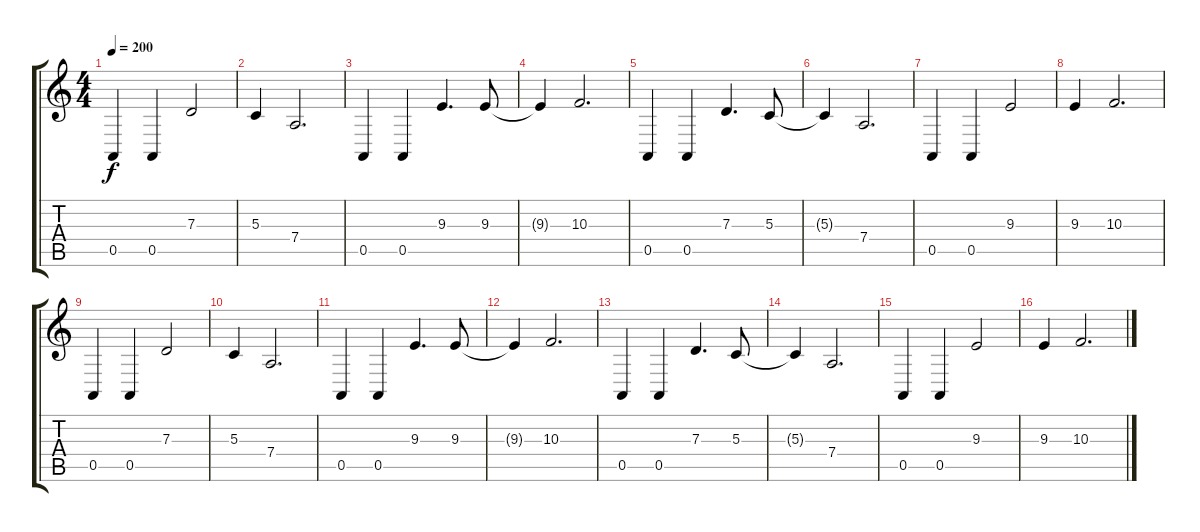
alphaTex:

\track "" {instrument drawbarorgan}
\staff {score tabs}
\tuning (E4 B3 G3 D3 A2 E2) {hide}
\ts (4 4)
\tempo 200
\clef g2
\ks c
0.5.4{dy f} 0.5.4 7.3.2 |
5.3.4 7.4.2{d} |
0.5.4 0.5.4 9.3.4{d} 9.3.8 |
9.3{t}.4 10.3.2{d} |
0.5.4 0.5.4 7.3.4{d} 5.3.8 |
5.3{t}.4 7.4.2{d} |
0.5.4 0.5.4 9.3.2 |
9.3.4 10.3.2{d} |
0.5.4 0.5.4 7.3.2 |
5.3.4 7.4.2{d} |
0.5.4 0.5.4 9.3.4{d} 9.3.8 |
9.3{t}.4 10.3.2{d} |
0.5.4 0.5.4 7.3.4{d} 5.3.8 |
5.3{t}.4 7.4.2{d} |
0.5.4 0.5.4 9.3.2 |
9.3.4 10.3.2{d}
